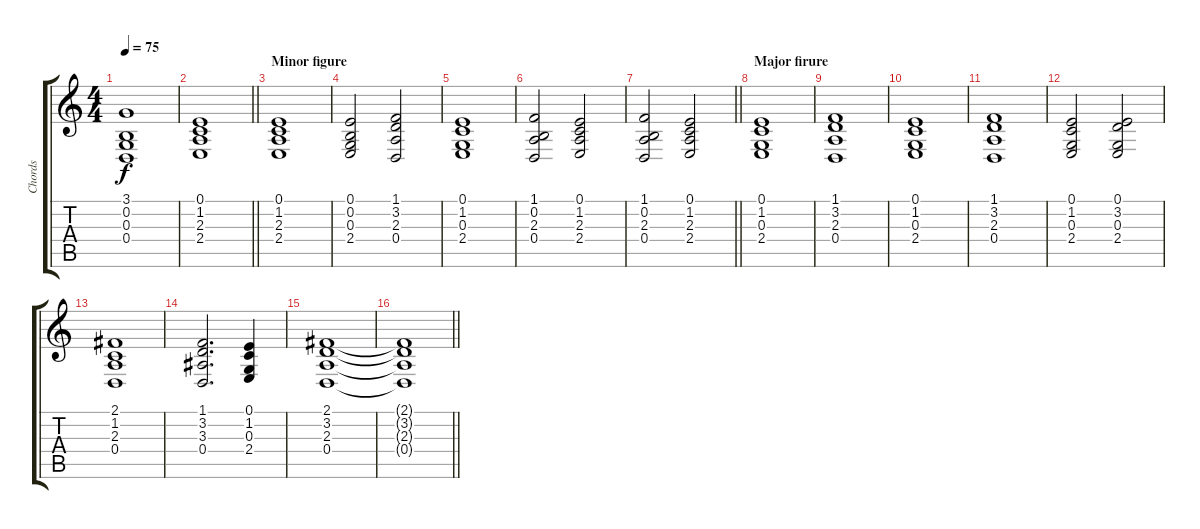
\track ("Chords" "Chords") {instrument tremolostrings}
\staff {score tabs}
\tuning (E4 B3 G3 D3 A2 E2) {hide}
\ts (4 4)
\tempo 75
\clef g2
\ks c
(3.1 0.2 0.3 0.4).1{dy f} |
\barLineRight lightlight
(0.1 1.2 2.3 2.4).1 |
\section ("" "Minor figure")
(0.1 1.2 2.3 2.4).1 |
(0.1 0.2 0.3 2.4).2 (1.1 3.2 2.3 0.4).2 |
(0.1 1.2 0.3 2.4).1 |
(1.1 0.2 2.3 0.4).2 (0.1 1.2 2.3 2.4).2 |
\barLineRight lightlight
(1.1 0.2 2.3 0.4).2 (0.1 1.2 2.3 2.4).2 |
\section ("" "Major firure")
(0.1 1.2 0.3 2.4).1 |
(1.1 3.2 2.3 0.4).1 |
(0.1 1.2 0.3 2.4).1 |
(1.1 3.2 2.3 0.4).1 |
(0.1 1.2 0.3 2.4).2 (0.1 3.2 0.3 2.4).2 |
(2.1 1.2 2.3 0.4).1 |
(1.1 3.2 3.3 0.4).2{d} (0.1 1.2 0.3 2.4).4 |
(2.1 3.2 2.3 0.4).1 |
\barLineRight lightlight
(2.1{t} 3.2{t} 2.3{t} 0.4{t}).1
